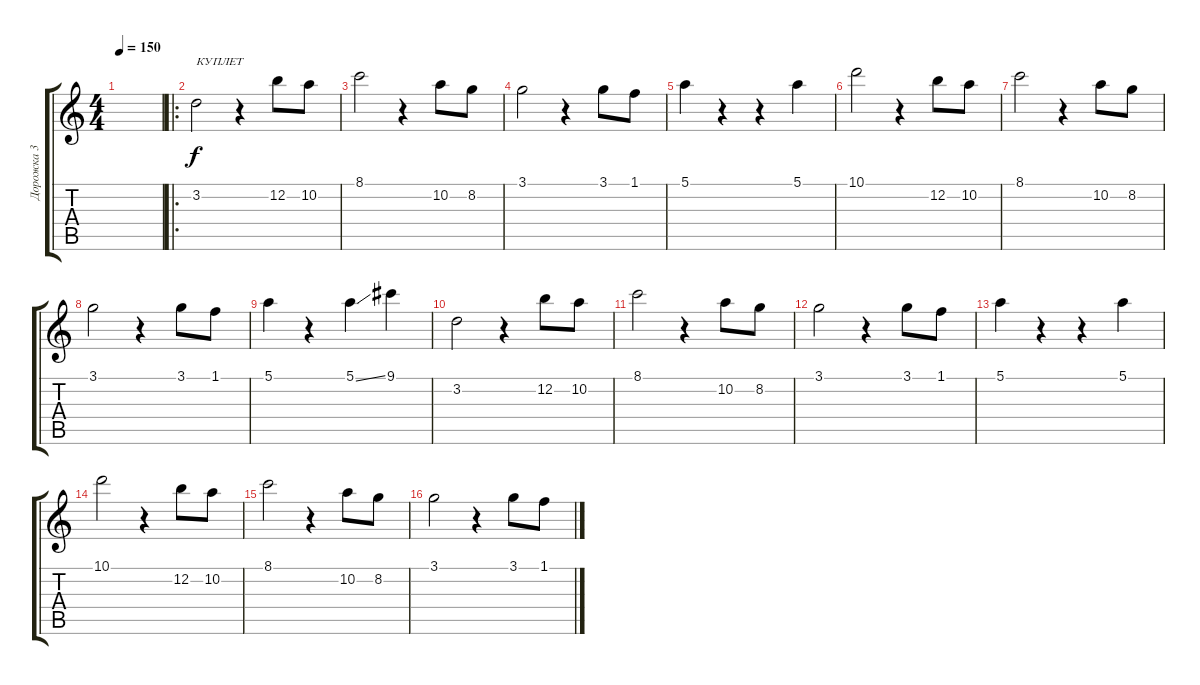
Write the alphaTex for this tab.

\track ("Дорожка 3" "Дорожка 3") {instrument acousticguitarsteel}
\staff {score tabs}
\tuning (E4 B3 G3 D3 A2 E2) {hide}
\ts (4 4)
\tempo 150
\clef g2
\ks c
|
\ro
3.2.2{txt "КУПЛЕТ"} r.4 12.2.8 10.2.8 |
8.1.2 r.4 10.2.8 8.2.8 |
3.1.2 r.4 3.1.8 1.1.8 |
5.1.4 r.4 r.4 5.1.4 |
10.1.2 r.4 12.2.8 10.2.8 |
8.1.2 r.4 10.2.8 8.2.8 |
3.1.2 r.4 3.1.8 1.1.8 |
5.1.4 r.4 5.1{ss}.4 9.1.4 |
3.2.2 r.4 12.2.8 10.2.8 |
8.1.2 r.4 10.2.8 8.2.8 |
3.1.2 r.4 3.1.8 1.1.8 |
5.1.4 r.4 r.4 5.1.4 |
10.1.2 r.4 12.2.8 10.2.8 |
8.1.2 r.4 10.2.8 8.2.8 |
3.1.2 r.4 3.1.8 1.1.8
